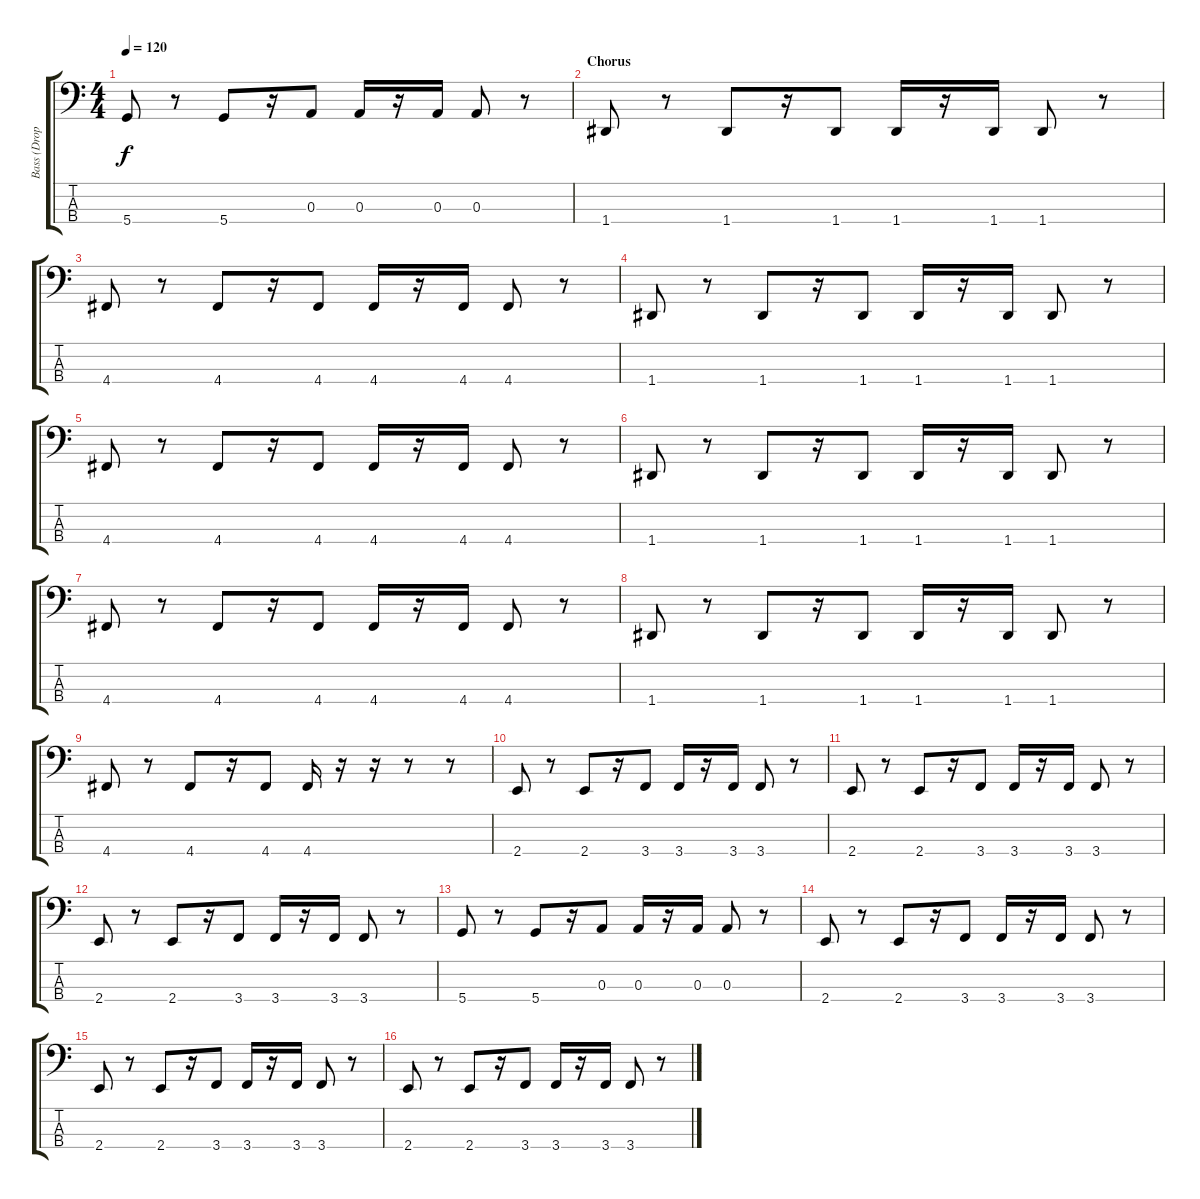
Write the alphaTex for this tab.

\track ("Bass (Drop D)" "Bass (Drop") {instrument electricbassfinger}
\staff {score tabs}
\tuning (G2 D2 A1 D1) {hide}
\ts (4 4)
\tempo 120
\clef f4
\ks c
5.4.8{dy f} r.8 5.4.8 r.16 0.3.8 0.3.16 r.16 0.3.16 0.3.8 r.8 |
\section ("" "Chorus")
1.4.8 r.8 1.4.8 r.16 1.4.8 1.4.16 r.16 1.4.16 1.4.8 r.8 |
4.4.8 r.8 4.4.8 r.16 4.4.8 4.4.16 r.16 4.4.16 4.4.8 r.8 |
1.4.8 r.8 1.4.8 r.16 1.4.8 1.4.16 r.16 1.4.16 1.4.8 r.8 |
4.4.8 r.8 4.4.8 r.16 4.4.8 4.4.16 r.16 4.4.16 4.4.8 r.8 |
1.4.8 r.8 1.4.8 r.16 1.4.8 1.4.16 r.16 1.4.16 1.4.8 r.8 |
4.4.8 r.8 4.4.8 r.16 4.4.8 4.4.16 r.16 4.4.16 4.4.8 r.8 |
1.4.8 r.8 1.4.8 r.16 1.4.8 1.4.16 r.16 1.4.16 1.4.8 r.8 |
4.4.8 r.8 4.4.8 r.16 4.4.8 4.4.16 r.16 r.16 r.8 r.8 |
2.4.8 r.8 2.4.8 r.16 3.4.8 3.4.16 r.16 3.4.16 3.4.8 r.8 |
2.4.8 r.8 2.4.8 r.16 3.4.8 3.4.16 r.16 3.4.16 3.4.8 r.8 |
2.4.8 r.8 2.4.8 r.16 3.4.8 3.4.16 r.16 3.4.16 3.4.8 r.8 |
5.4.8 r.8 5.4.8 r.16 0.3.8 0.3.16 r.16 0.3.16 0.3.8 r.8 |
2.4.8 r.8 2.4.8 r.16 3.4.8 3.4.16 r.16 3.4.16 3.4.8 r.8 |
2.4.8 r.8 2.4.8 r.16 3.4.8 3.4.16 r.16 3.4.16 3.4.8 r.8 |
2.4.8 r.8 2.4.8 r.16 3.4.8 3.4.16 r.16 3.4.16 3.4.8 r.8
